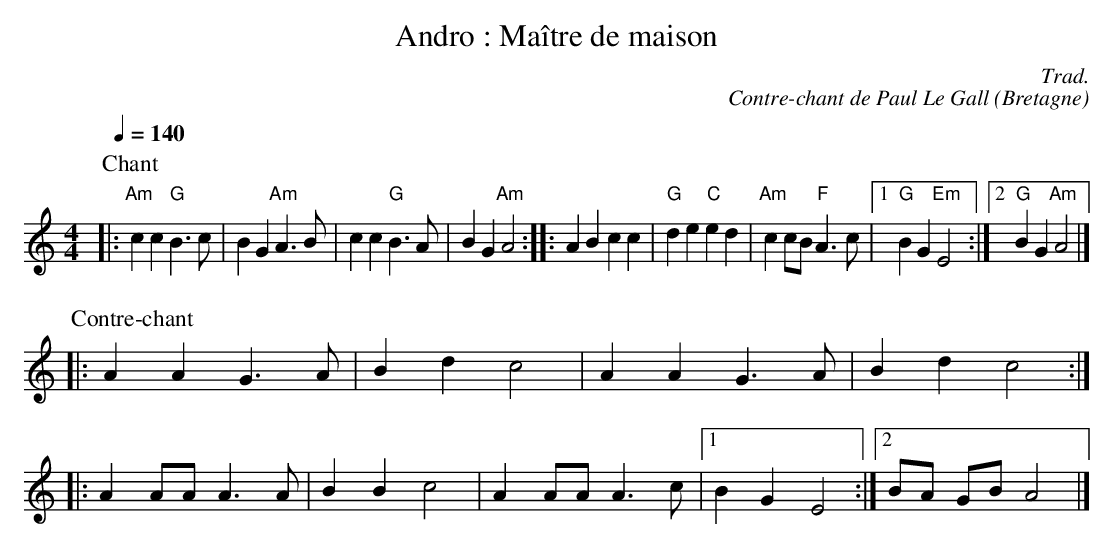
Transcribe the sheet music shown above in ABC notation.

X:1
T:Andro : Maître de maison
C:Trad.
C:Contre-chant de Paul Le Gall
O:Bretagne
M:4/4
L:1/4
Q:1/4=140
K:C
P:Chant
|: "Am"cc "G"B>c | BG "Am"A>B | cc "G"B>A | BG "Am"A2 ::\
AB cc | "G"de "C"ed | "Am"cc/B/ "F"A>c |1 "G"BG "Em"E2 :|2 "G"BG "Am"A2 |]
%%vskip 1
P:Contre-chant
|: AA G>A | Bd c2 | AA G>A | Bd c2 ::
AA/A/ A>A | BB c2 | AA/A/ A>c |1 BG E2 :|2 B/A/ G/B/ A2 |]
